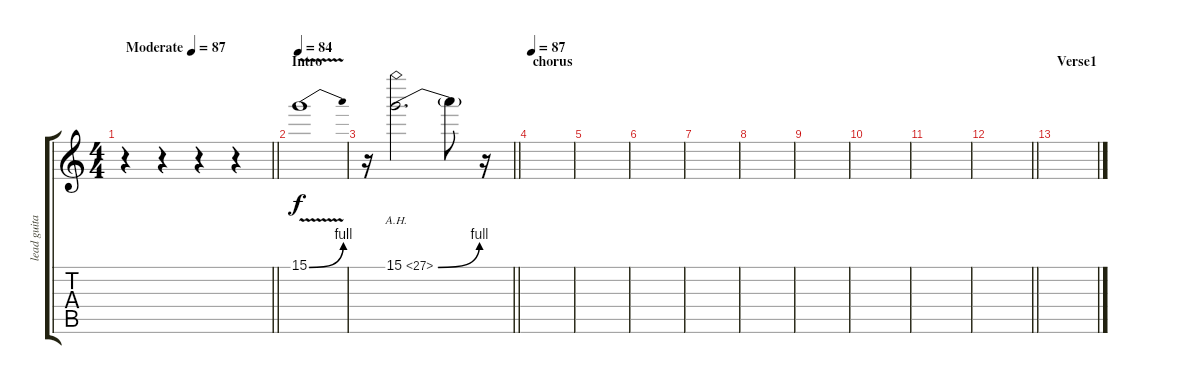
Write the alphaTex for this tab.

\track ("lead guitar" "lead guita") {instrument distortionguitar}
\staff {score tabs}
\tuning (E4 B3 G3 D3 A2 E2) {hide}
\ts (4 4)
\section ("" "")
\tempo (87 "Moderate")
\clef g2
\barLineRight lightlight
\ks c
r.4{dy f instrument distortionguitar} r.4 r.4 r.4 |
\section ("" "Intro")
\tempo 84
15.1{be (bend 0 0 60 4) v}.1 |
\barLineRight lightlight
r.16 15.1{be (bend 0 0 60 4) ah 12}.2{d} 15.1{t}.8 r.16 |
\section ("" "chorus")
\tempo 87
|
|
|
|
|
|
|
|
\barLineRight lightlight
|
\section ("" "Verse1")
